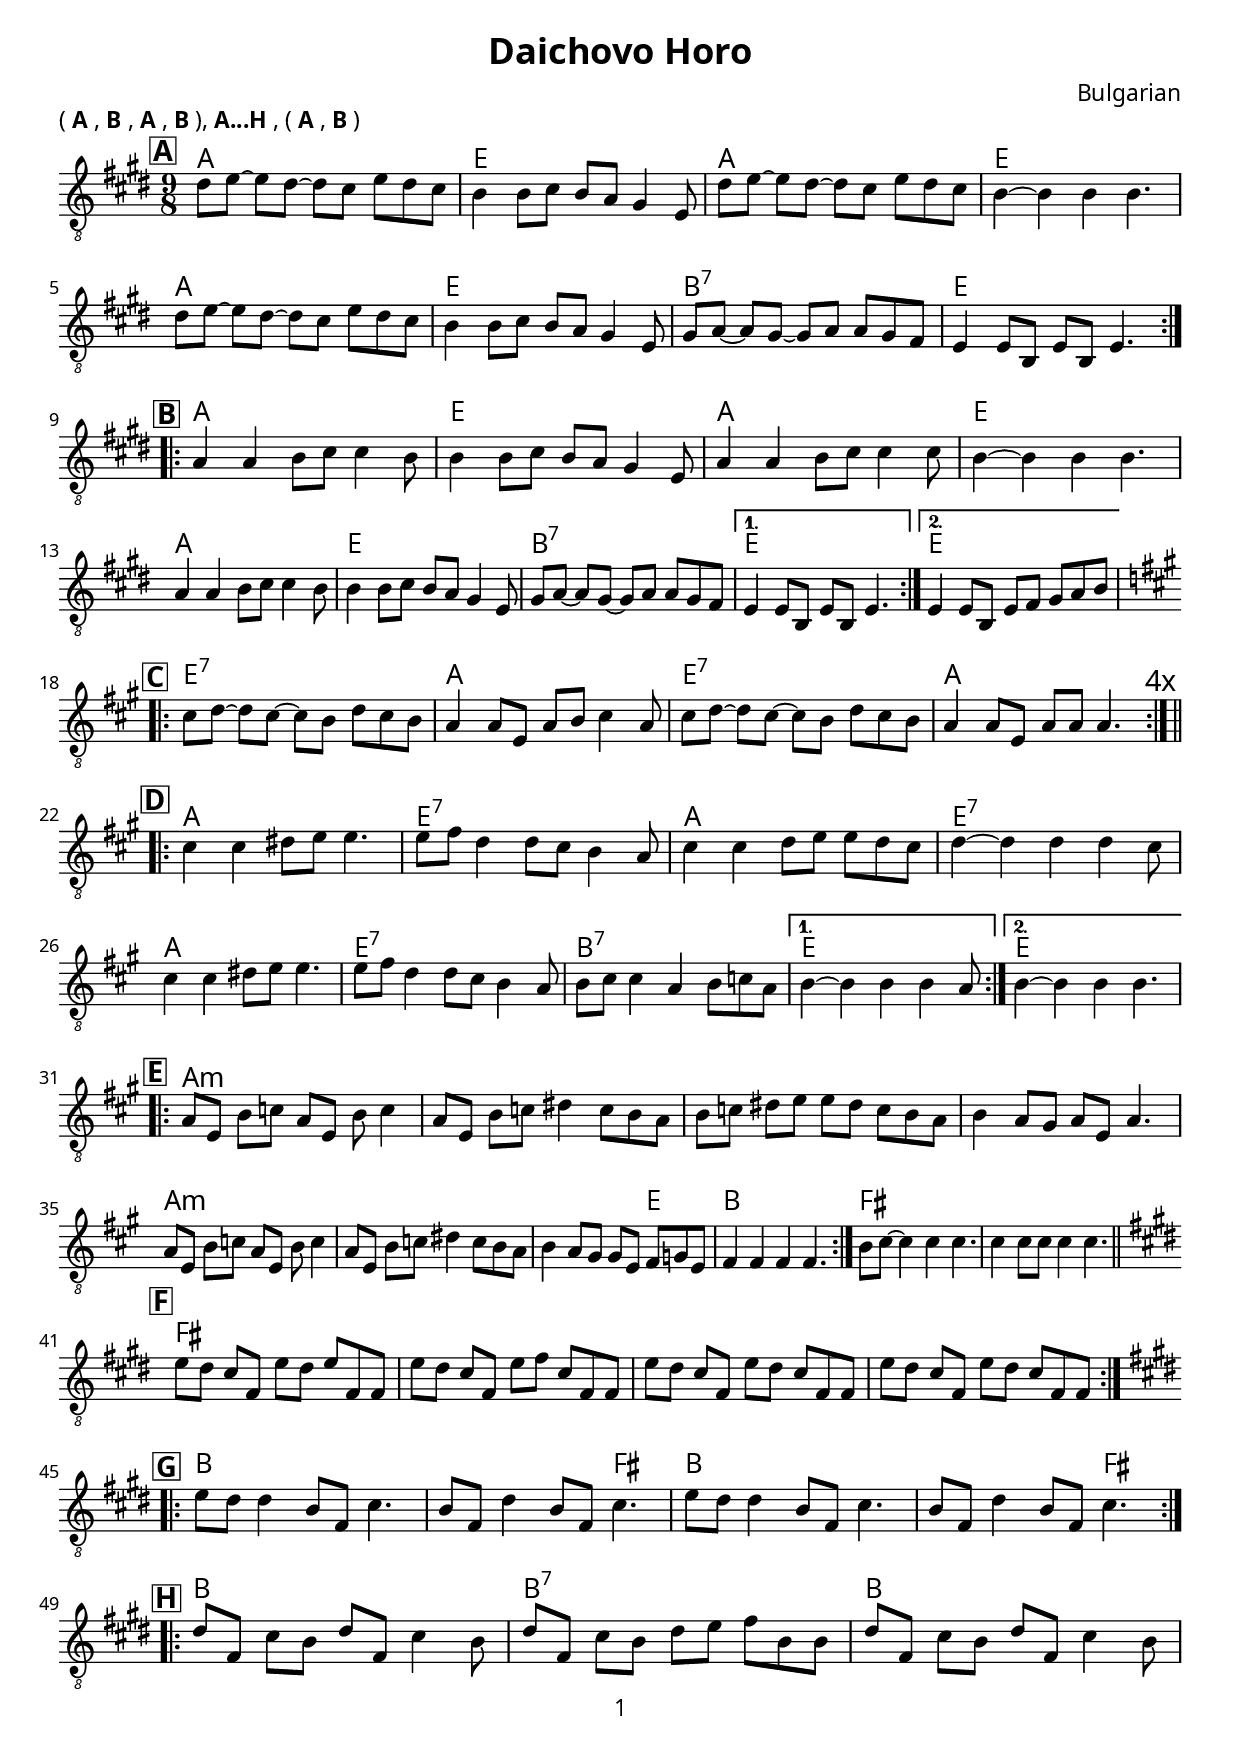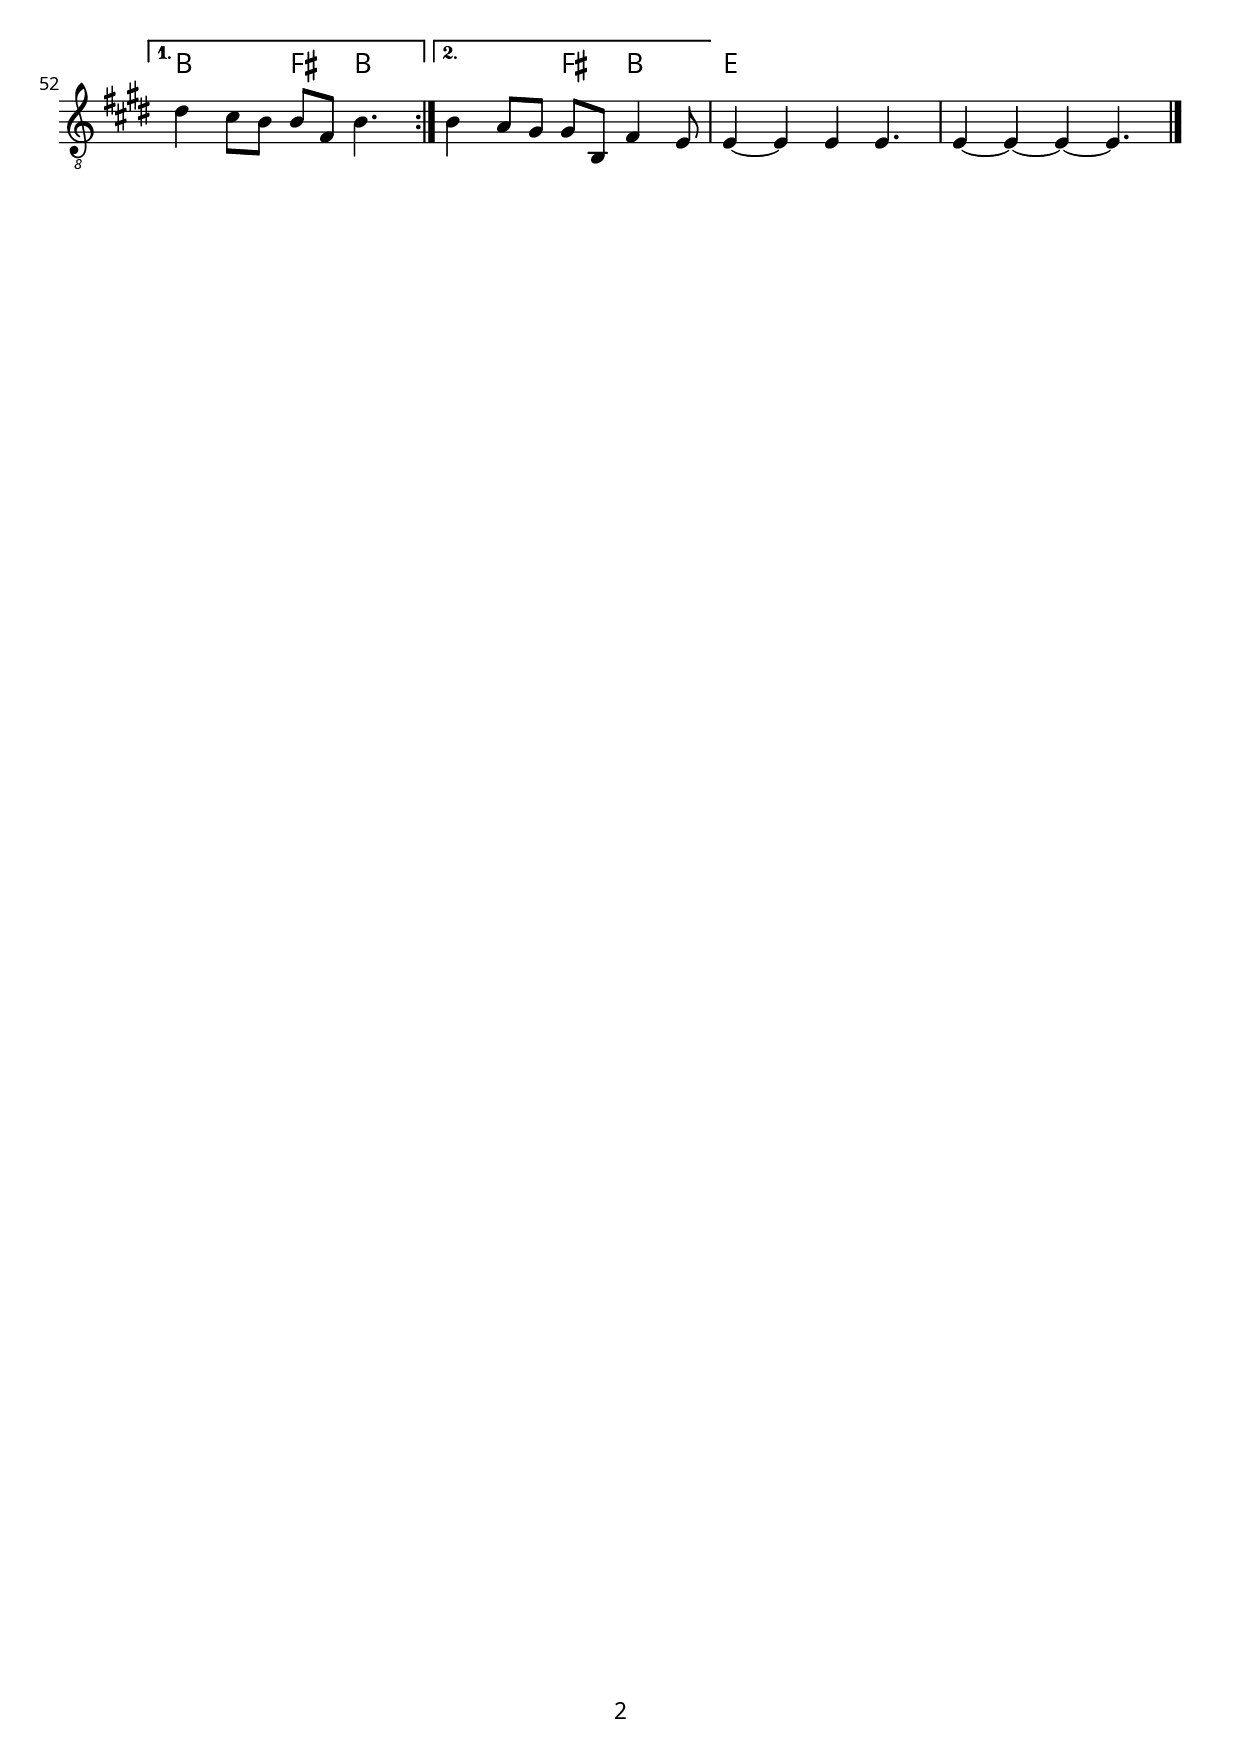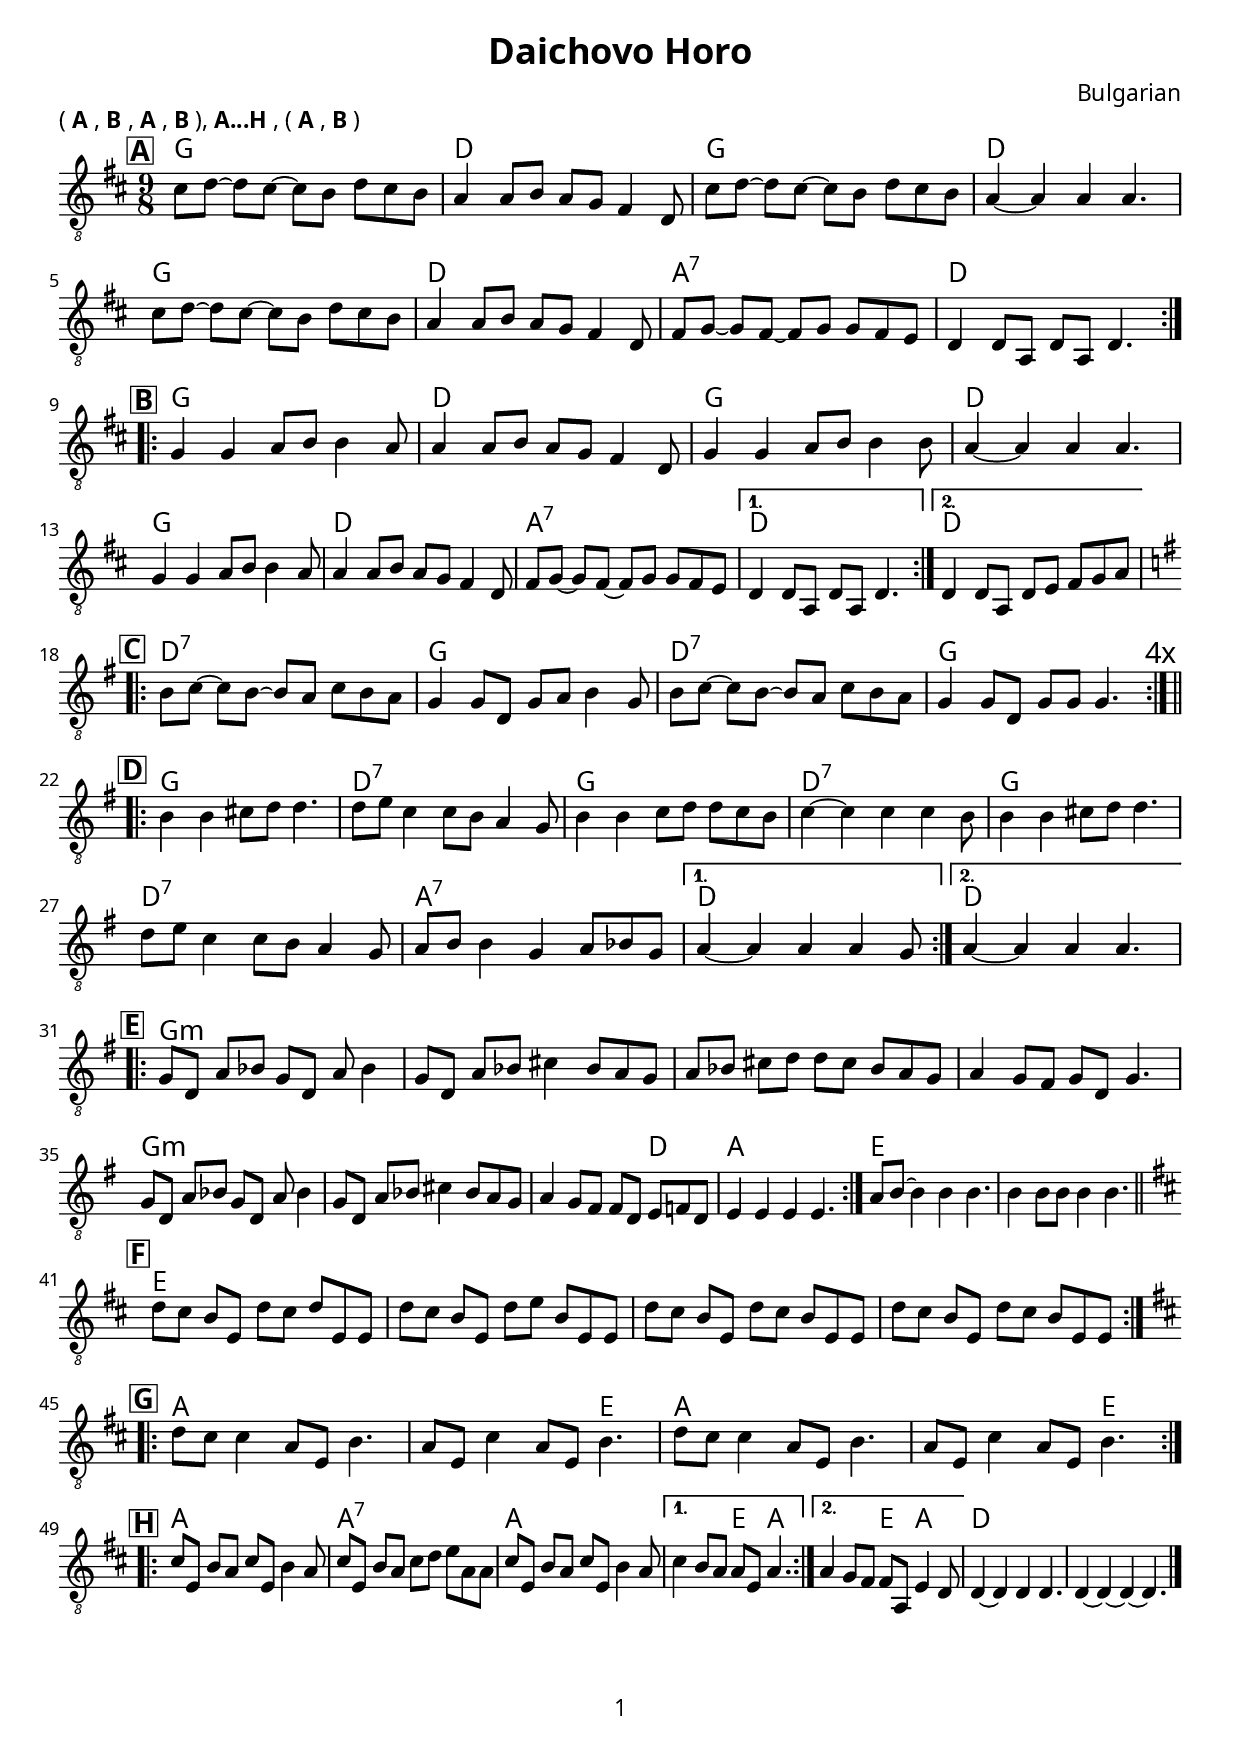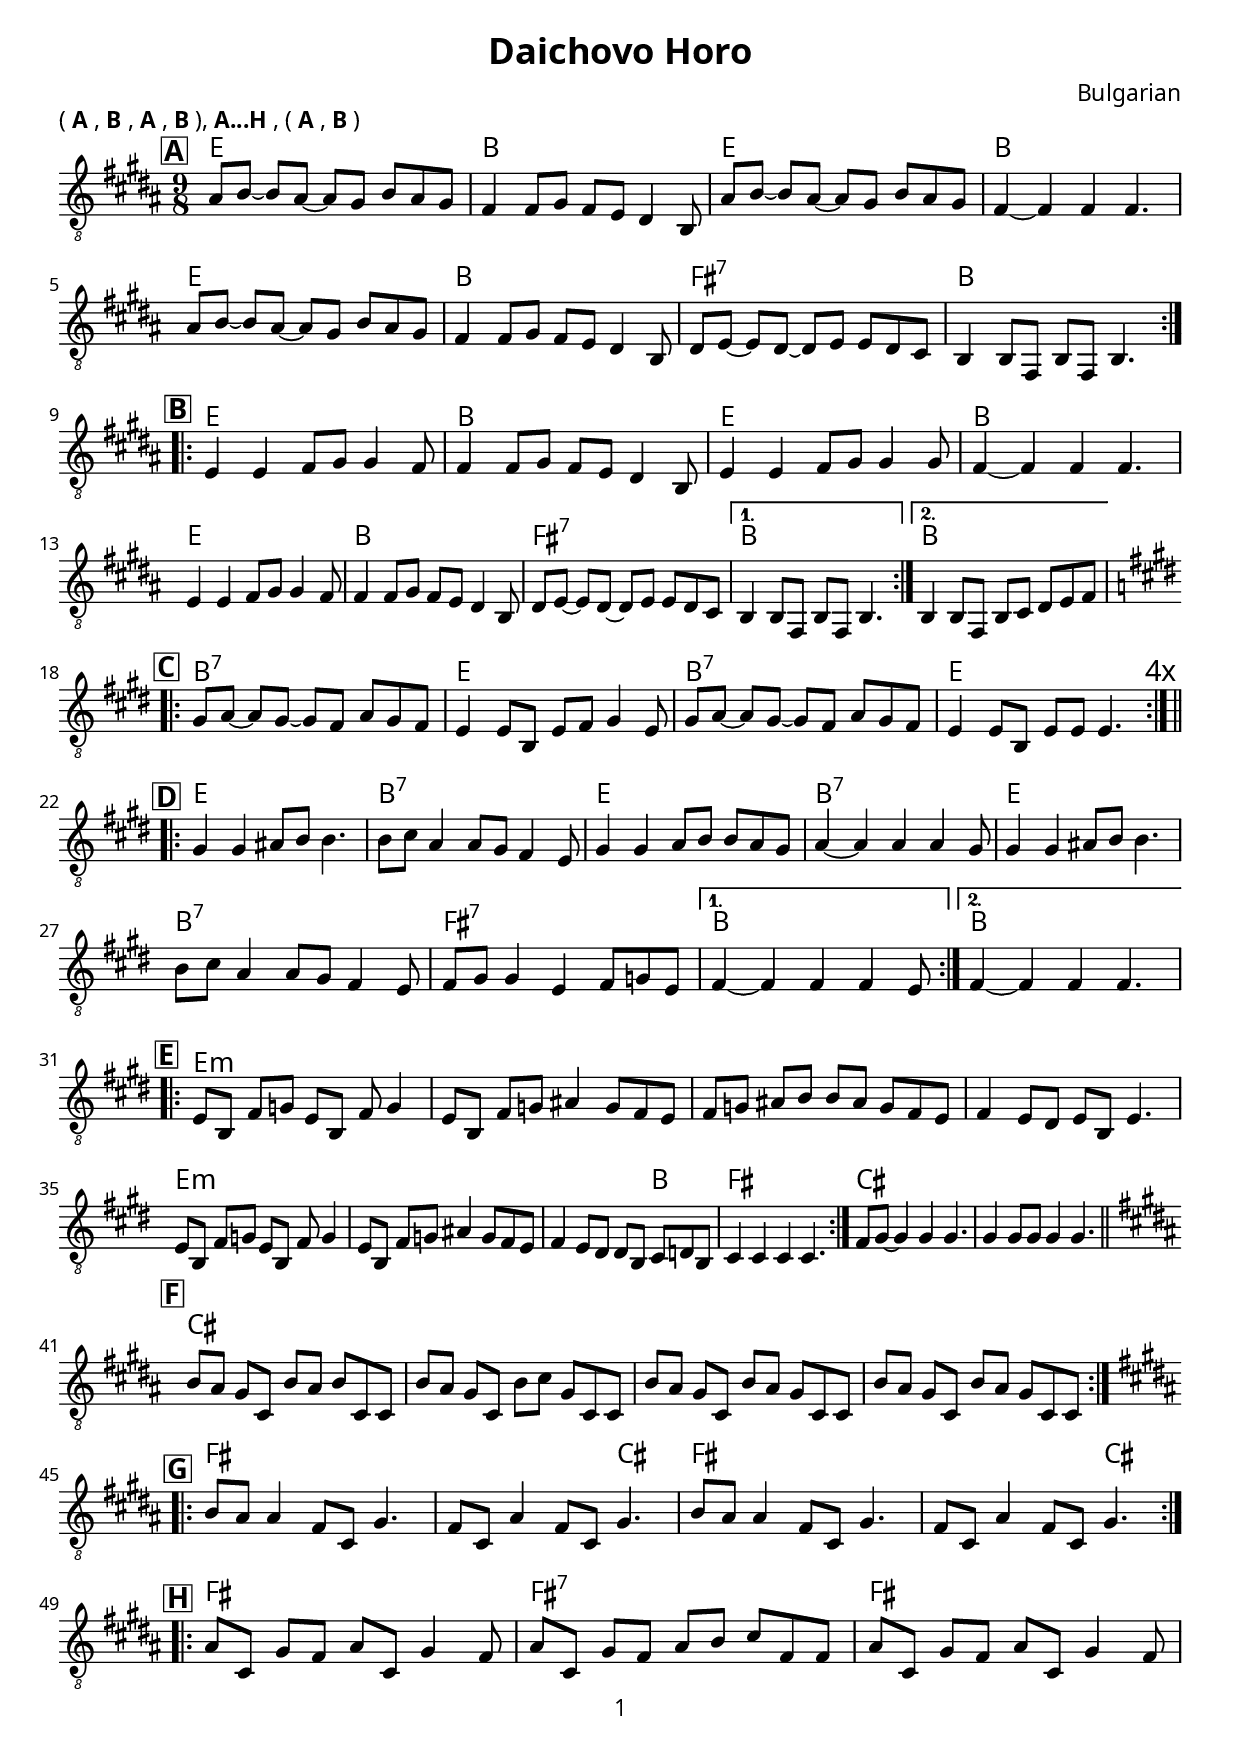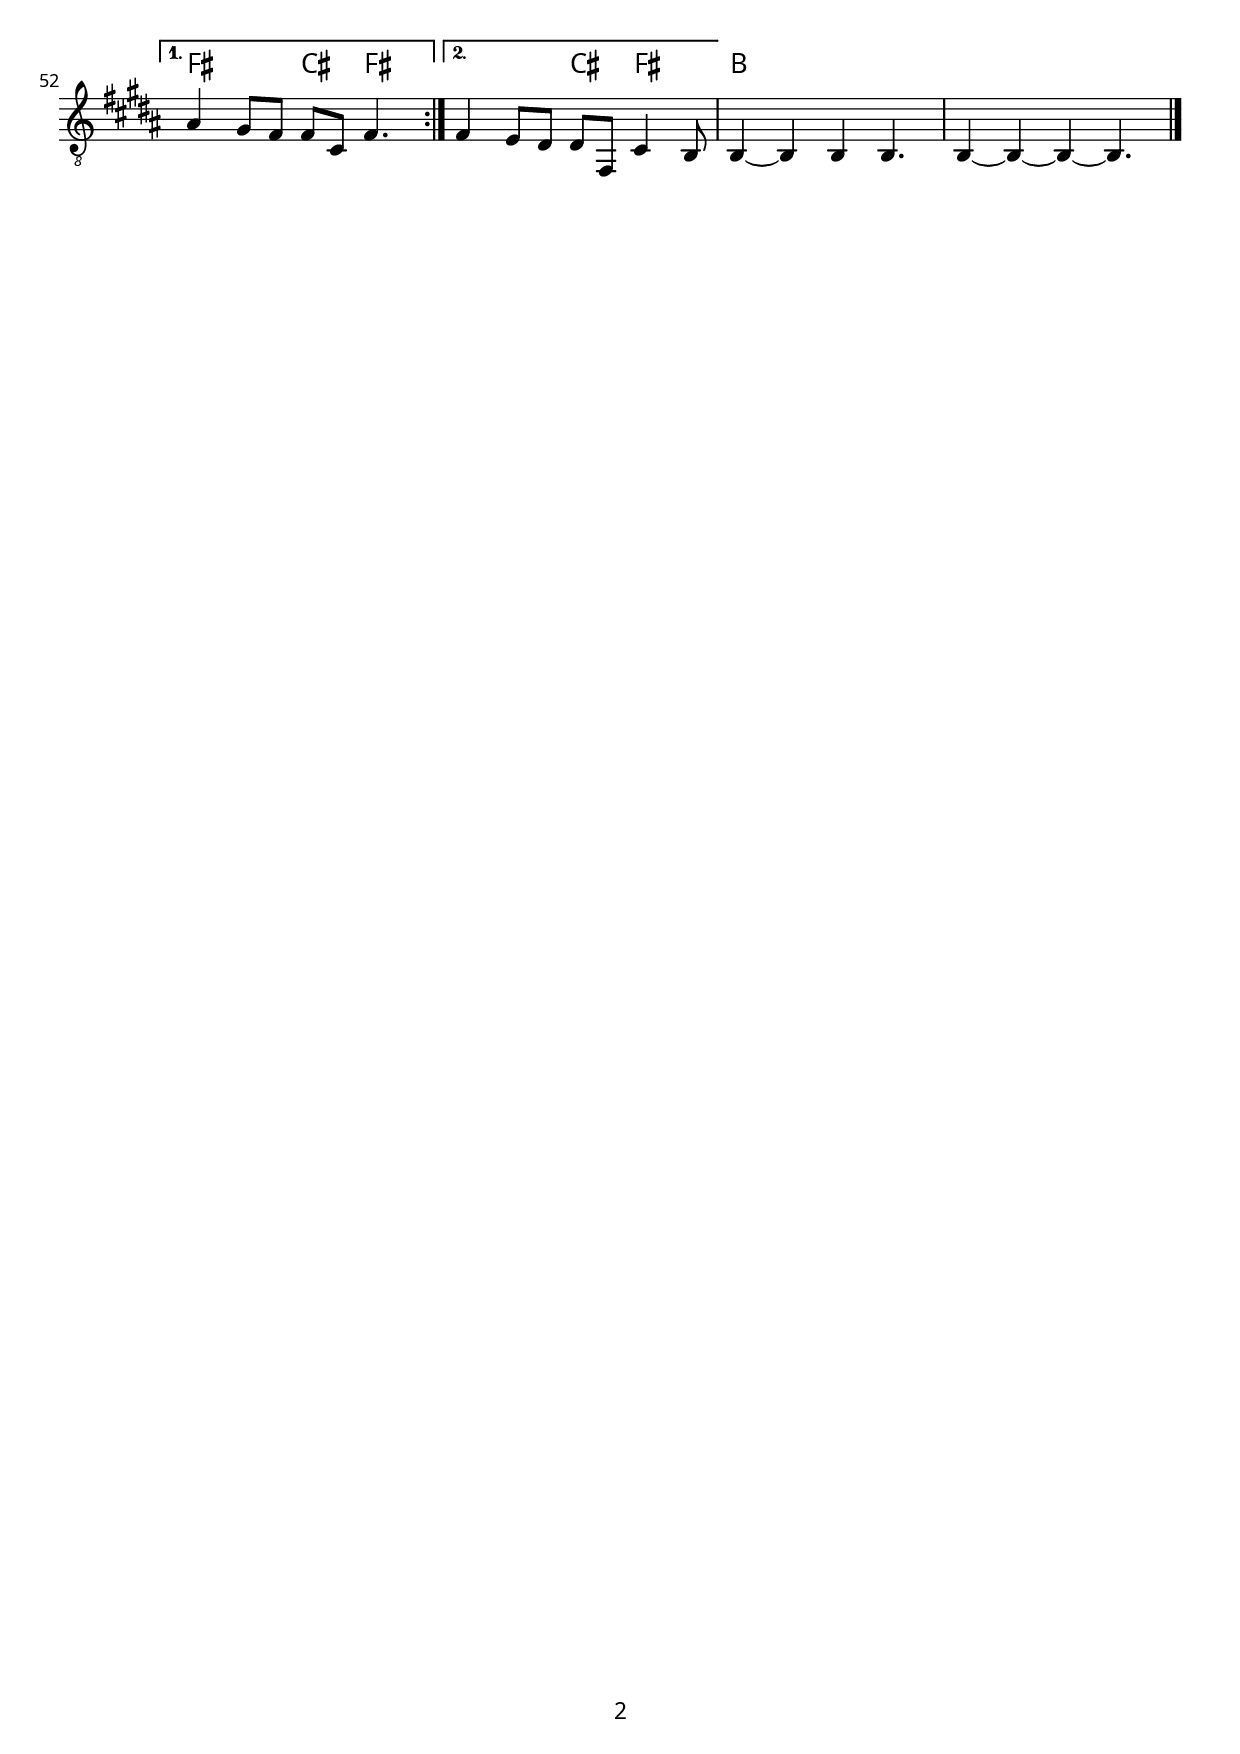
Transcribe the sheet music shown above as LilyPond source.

% {{{ PARAMETRI
  myTitle = "Daichovo Horo"
  mySubTitle = "Bulgarian"
  myKey = \key d \major
  myTime = \time #'(2 2 2 3) 9/8
  myTempo =  #(ly:make-moment 100 4)
% }}}

% INTESTAZIONE {{{
\version "2.18.2"

\header {
  title = \myTitle
  composer = \mySubTitle
}

\paper{
  print-first-page-number = ##t
  oddHeaderMarkup = \markup \null
  evenHeaderMarkup = \markup \null
  oddFooterMarkup = \markup {
    \fill-line {
      \on-the-fly \print-page-number-check-first
      \fromproperty #'page:page-number-string
    }
  }
  evenFooterMarkup = \oddFooterMarkup
  #(set-global-staff-size 10)
  myStaffSize = #20
  fonts = #(make-pango-font-tree
  "FontAwesome"
  "FontAwesome"
  "FontAwesome"
  (/ myStaffSize 20))
}

global = {
  \myKey
  \numericTimeSignature
  \myTime
  \set Score.markFormatter = #format-mark-box-alphabet
}
\layout { indent = #0 }
fakeBar = {  
  \bar""
  \cadenzaOn
  \once \omit Score.TimeSignature
  \time 1/16
  
    \bar ":|."
  s16  
  \cadenzaOff
  \once \omit Score.TimeSignature
  \myTime
}
struttura = \markup {
  \column {
    \line {
      (\bold{A}, \bold{B}, \bold{A}, \bold{B}), \bold{A...H}, (\bold{A}, \bold{B})
    }
  }
}
%}}}

% {{{ PARTE A
  temaA = {
    \repeat volta 2 {
      cis8 d~ d cis~ cis b d cis b | a4 a8 b a g fis4 d8 | cis'8 d~ d cis~ cis b d cis b | a4~ a4 a a4. |
      cis8 d~ d cis~ cis b d cis b | a4 a8 b a g fis4 d8 | fis8 g~ g fis~ fis g g fis e | d4 d8 a d a d4. |
    } 
  }

  accordiA = \chordmode{
    \repeat volta 2{
      g1*9/8 | d1*9/8 | g1*9/8 | d1*9/8 | g1*9/8 | d1*9/8 | a1*9/8:7 | d1*9/8 |
    }
  }
% }}}

% {{{ PARTE B
  temaB = {
    \repeat volta 2 {
      g4 g a8 b b4 a8 | a4 a8 b a g fis4 d8 | g4 g a8 b b4 b8 | a4~ a a a4. | \break
      g4 g a8 b b4 a8 | a4 a8 b a g fis4 d8 | fis8 g~ g fis~ fis g g fis e | 
    }
    \alternative{
      {d4 d8 a d a d4. |}
      {d4 d8 a d e fis g a |}
    }
  }

  accordiB = \chordmode{
    \repeat volta 2{
      g1*9/8 | d1*9/8 | g1*9/8 | d1*9/8 | g1*9/8 | d1*9/8 | a1*9/8:7 |
    }
    \alternative{
      { d1*9/8 |}
      { d1*9/8 |}
    }
  }
% }}}

% {{{ PARTE C
  temaC = {
    \key g \major
    \bar ".|:"
    \repeat volta 2 {
      b8 c~ c b~ b a c b a | g4 g8 d g a b4 g8 | b c~ c b~ b a c b a | g4 g8 d g g g4. |
    } 
    \mark \markup {"4x"}
    \fakeBar 
  }

  accordiC = \chordmode{
    \repeat volta 2{
      d1*9/8:7 | g1*9/8 | d1*9/8:7 | g1*9/8 |
    }
    \fakeBar 
  }
% }}}

% {{{ PARTE D
  temaD = {
    \repeat volta 2 {
      b4 b cis8 d d4. | d8 e c4 c8 b a4 g8 | b4 b c8 d d c b | c4~ c c c b8 |
      b4 b cis8 d d4. | d8 e c4 c8 b a4 g8 | a b b4 g4 a8 bes g | 
    }
    \alternative{
      {a4~ a a a g8|}
      {a4~ a4 a a4.|}
    }
  }

  accordiD = \chordmode{
    \repeat volta 2{
      g1*9/8 | d1*9/8:7 | g1*9/8 | d1*9/8:7 | g1*9/8 | d1*9/8:7 | a1*9/8:7 |
    }
    \alternative{
      { d1*9/8 |}
      { d1*9/8 |}
    }
  }
% }}}

% {{{ PARTE E
  temaE = {
    \bar ".|:"
    \repeat volta 4 {
      g8 d a' bes g d a' bes4 | g8 d a' bes cis4 bes8 a g | a bes cis d d cis bes a g | a4 g8 fis g d g4. | \break
      g8 d a' bes g d a' bes4 | g8 d a' bes cis4 bes8 a g | a4 g8 fis fis d e f d | \noBreak e4 e e e4. |
    } 
    a8 b~ b4 b b4. | b4 b8 b b4 b4. |
  }

  accordiE = \chordmode{
    \repeat volta 4{
      g1*9/8:m | g1*9/8:m | g1*9/8:m | g1*9/8:m | g1*9/8:m | g1*9/8:m | g2.:m d4. |a1*9/8 |
    }
    e1*9/8 | e1*9/8 |
  }
% }}}

% {{{ PARTE F
  temaF = {
    \key d \major
    \repeat volta 2 {
      d8 cis b e, d' cis d e, e | d' cis b e, d' e b e, e | d' cis b e, d' cis b e, e | d' cis b e, d' cis b e, e |
    } 
  }

  accordiF = \chordmode{
    \repeat volta 2{
      e1*9/8 | e1*9/8 | e1*9/8 | e1*9/8 | 
    }
  }
% }}}

% {{{ PARTE G
  temaG = {
    \key d \major
    \repeat volta 2 {
      d'8 cis cis4 a8 e b'4. | a8 e cis'4 a8 e b'4. | d8 cis cis4 a8 e b'4.| a8 e cis'4 a8 e b'4. |
    } 
  }

  accordiG = \chordmode{
    \repeat volta 2{
      a1*9/8 | a2. e4. | a1*9/8 | a2. e4. | 
    }
  }
% }}}

% {{{ PARTE H
  temaH = {
    \repeat volta 2 {
      cis8 e, b' a cis e, b'4 a8 | cis8 e, b' a cis d e a, a | cis8 e, b' a cis e, b'4 a8 |
    }
    \alternative{
      {cis4 b8 a a e a4. |}
      {a4 g8 fis fis a, e'4 d8| }
    }
    d4~ d d d4. | d4~ d4~ d4~ d4. | 
  }

  accordiH = \chordmode{
    \repeat volta 2{
      a1*9/8 | a1*9/8:7 | a1*9/8 | 
    }
    \alternative{
      {a2 e4 a4.|}
      {a2 e4 a4.|}
    }
    d1*9/8 | d1*9/8 | 
  }
% }}}

% LYRICS {{{
testoCompleto=\markup { }
% }}}

% SCORE {{{
tema = \relative c' {
  \mark \default
  \temaA \break
  \mark \default
  \temaB \break \bar "||"
  \mark \default
  \temaC \break 
  \mark \default
  \temaD \break \bar "||"
  \mark \default
  \temaE \break \bar "||"
  \mark \default
  \temaF \break
  \mark \default
  \temaG \break
  \mark \default
  \temaH \break \bar "|."
}

chordsPart ={
  \new ChordNames {
    \set chordChanges = ##t
    \accordiA
    \accordiB
    \accordiC
    \accordiD
    \accordiE
    \accordiF
    \accordiG
    \accordiH
  }
}

temaPart = \new Staff \with {
  instrumentName = ""
  midiInstrument = "piano"
} { \clef "treble_8" \global \tema }

scoreContent = << 
  \chordsPart
  \temaPart
>>
%}}}

% {{{ BOOKS
  \book{
    \struttura
    \bookOutputSuffix "C"
    \score {
      \scoreContent
      \layout {}
      \midi { \context { \Score tempoWholesPerMinute = #(ly:make-moment 190 4) } }
    }
    \testoCompleto
  }

  \book{
    \struttura
    \bookOutputSuffix "Bb"
    \score { \transpose c d {\scoreContent} }
    \testoCompleto
  }
   \book{
    \struttura
     \bookOutputSuffix "Eb"
     \score { \transpose ees c { \scoreContent } }
     \testoCompleto
   }
% }}}
